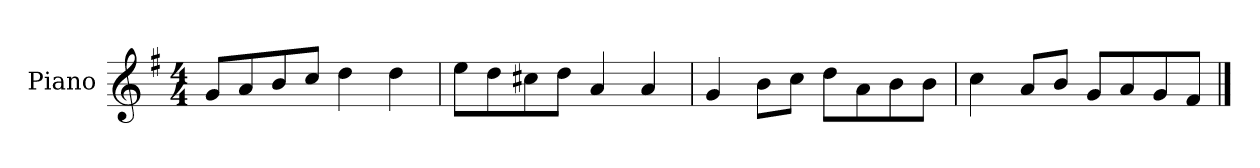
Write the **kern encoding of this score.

**kern
*part1
*staff1
*I"Piano
*I'P-no
*clefG2
*k[f#]
*M4/4
*MM90
=1
8g/L
8a/
8b/
8cc/J
4dd\
4dd\
=2
8ee\L
8dd\
8cc#X\
8dd\J
4a/
4a/
=3
4g/
8b\L
8cc\J
8dd\L
8a\
8b\
8b\J
=4
4cc\
8a/L
8b/J
8g/L
8a/
8g/
8f#/J
==
*-
